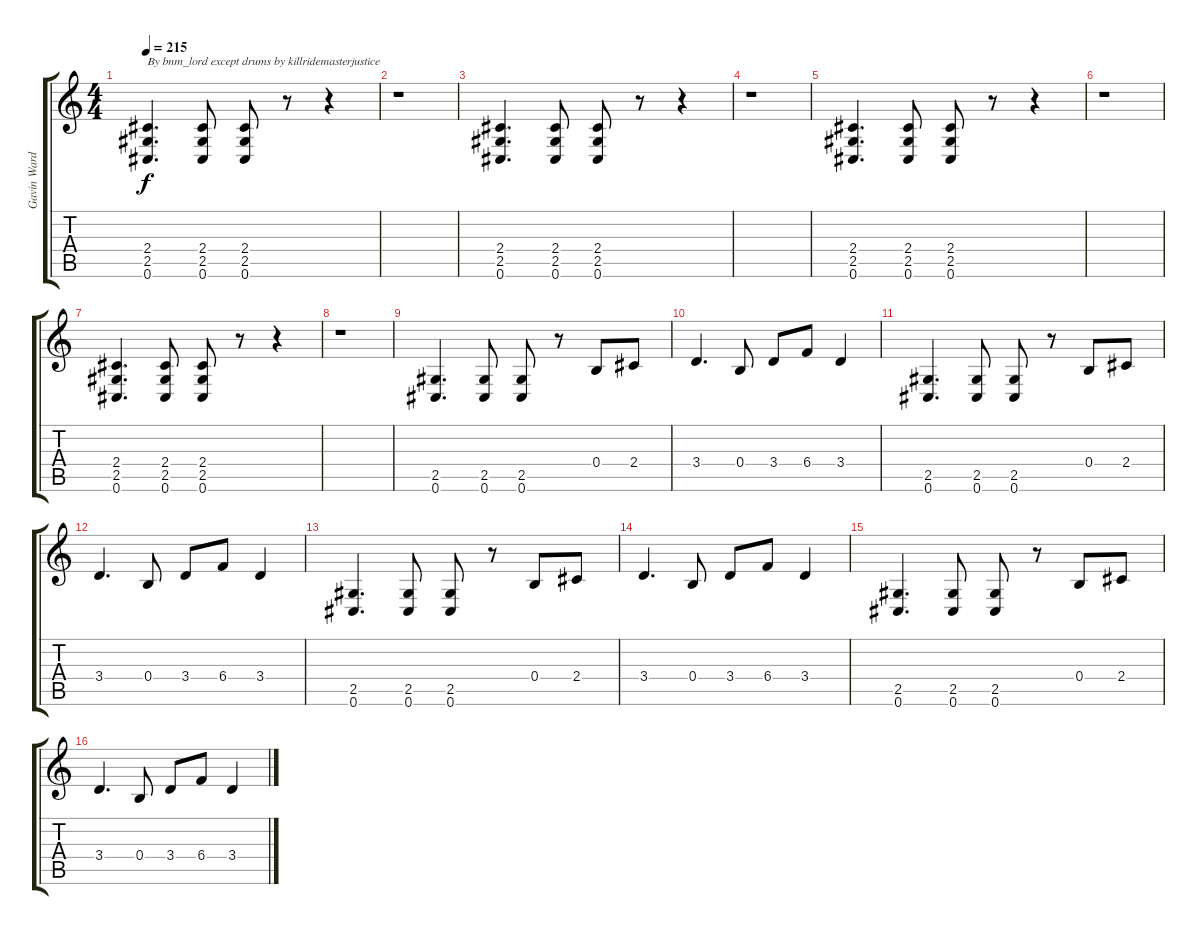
\track ("Gavin Ward" "Gavin Ward") {instrument distortionguitar}
\staff {score tabs}
\tuning (Db4 Ab3 E3 B2 Gb2 Db2) {hide}
\ts (4 4)
\tempo 215
\clef g2
\ks c
(2.4 2.5 0.6).4{d txt "By bnm_lord except drums by killridemasterjustice" dy f instrument distortionguitar} (2.4 2.5 0.6).8 (2.4 2.5 0.6).8 r.8 r.4 |
r.1 |
(2.4 2.5 0.6).4{d} (2.4 2.5 0.6).8 (2.4 2.5 0.6).8 r.8 r.4 |
r.1 |
(2.4 2.5 0.6).4{d} (2.4 2.5 0.6).8 (2.4 2.5 0.6).8 r.8 r.4 |
r.1 |
(2.4 2.5 0.6).4{d} (2.4 2.5 0.6).8 (2.4 2.5 0.6).8 r.8 r.4 |
r.1 |
(2.5 0.6).4{d} (2.5 0.6).8 (2.5 0.6).8 r.8 0.4.8 2.4.8 |
3.4.4{d} 0.4.8 3.4.8 6.4.8 3.4.4 |
(2.5 0.6).4{d} (2.5 0.6).8 (2.5 0.6).8 r.8 0.4.8 2.4.8 |
3.4.4{d} 0.4.8 3.4.8 6.4.8 3.4.4 |
(2.5 0.6).4{d} (2.5 0.6).8 (2.5 0.6).8 r.8 0.4.8 2.4.8 |
3.4.4{d} 0.4.8 3.4.8 6.4.8 3.4.4 |
(2.5 0.6).4{d} (2.5 0.6).8 (2.5 0.6).8 r.8 0.4.8 2.4.8 |
3.4.4{d} 0.4.8 3.4.8 6.4.8 3.4.4
